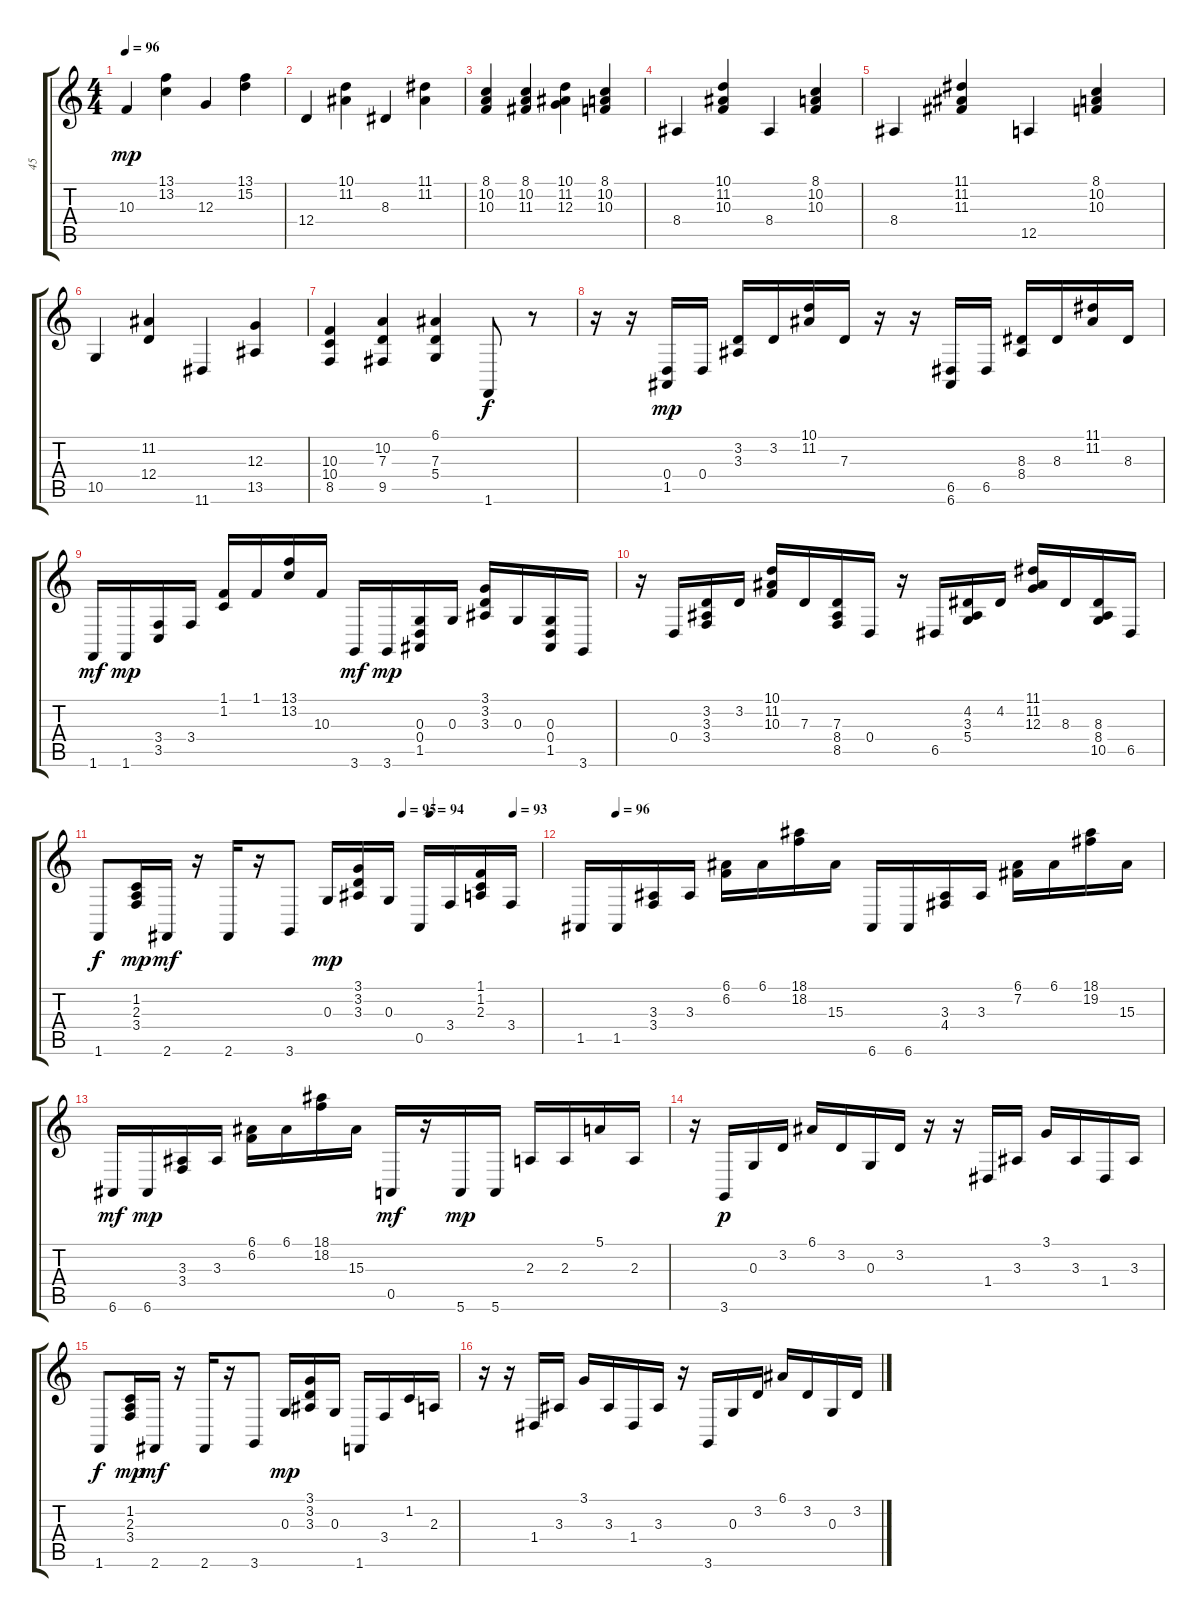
\track ("45" "45") {instrument acousticgrandpiano}
\staff {score tabs}
\tuning (E4 B3 G3 D3 A2 E2) {hide}
\ts (4 4)
\tempo 96
\clef g2
\ks c
10.3.4{dy mp} (13.1 13.2).4 12.3.4 (13.1 15.2).4 |
12.4.4 (10.1 11.2).4 8.3.4 (11.1 11.2).4 |
(8.1 10.2 10.3).4 (8.1 10.2 11.3).4 (10.1 11.2 12.3).4 (8.1 10.2 10.3).4 |
8.4.4 (10.1 11.2 10.3).4 8.4.4 (8.1 10.2 10.3).4 |
8.4.4 (11.1 11.2 11.3).4 12.5.4 (8.1 10.2 10.3).4 |
10.5.4 (11.2 12.4).4 11.6.4 (12.3 13.5).4 |
(10.3 10.4 8.5).4 (10.2 7.3 9.5).4 (6.1 7.3 5.4).4 1.6.8{dy f} r.8 |
r.16 r.16 (0.4 1.5).16{dy mp} 0.4.16 (3.2 3.3).16 3.2.16 (10.1 11.2).16 7.3.16 r.16 r.16 (6.5 6.6).16 6.5.16 (8.3 8.4).16 8.3.16 (11.1 11.2).16 8.3.16 |
1.6.16{dy mf} 1.6.16{dy mp} (3.4 3.5).16 3.4.16 (1.1 1.2).16 1.1.16 (13.1 13.2).16 10.3.16 3.6.16{dy mf} 3.6.16{dy mp} (0.3 0.4 1.5).16 0.3.16 (3.1 3.2 3.3).16 0.3.16 (0.3 0.4 1.5).16 3.6.16 |
r.16 0.4.16 (3.2 3.3 3.4).16 3.2.16 (10.1 11.2 10.3).16 7.3.16 (7.3 8.4 8.5).16 0.4.16 r.16 6.5.16 (4.2 3.3 5.4).16 4.2.16 (11.1 11.2 12.3).16 8.3.16 (8.3 8.4 10.5).16 6.5.16 |
\tempo (95 0.6875)
\tempo (94 0.75)
\tempo (93 0.9375)
1.6.8{dy f} (1.2 2.3 3.4).16{dy mp} 2.6.16{dy mf} r.16 2.6.16 r.16 3.6.8 0.3.16{dy mp} (3.1 3.2 3.3).16 0.3.16 0.5.16 3.4.16 (1.1 1.2 2.3).16 3.4.16 |
\tempo (96 0.0625)
1.5.16 1.5.16 (3.3 3.4).16 3.3.16 (6.1 6.2).16 6.1.16 (18.1 18.2).16 15.3.16 6.6.16 6.6.16 (3.3 4.4).16 3.3.16 (6.1 7.2).16 6.1.16 (18.1 19.2).16 15.3.16 |
6.6.16{dy mf} 6.6.16{dy mp} (3.3 3.4).16 3.3.16 (6.1 6.2).16 6.1.16 (18.1 18.2).16 15.3.16 0.5.16{dy mf} r.16 5.6.16{dy mp} 5.6.16 2.3.16 2.3.16 5.1.16 2.3.16 |
r.16 3.6.16{dy p} 0.3.16 3.2.16 6.1.16 3.2.16 0.3.16 3.2.16 r.16 r.16 1.4.16 3.3.16 3.1.16 3.3.16 1.4.16 3.3.16 |
1.6.8{dy f} (1.2 2.3 3.4).16{dy mp} 2.6.16{dy mf} r.16 2.6.16 r.16 3.6.8 0.3.16{dy mp} (3.1 3.2 3.3).16 0.3.16 1.6.16 3.4.16 1.2.16 2.3.16 |
r.16 r.16 1.4.16 3.3.16 3.1.16 3.3.16 1.4.16 3.3.16 r.16 3.6.16 0.3.16 3.2.16 6.1.16 3.2.16 0.3.16 3.2.16
